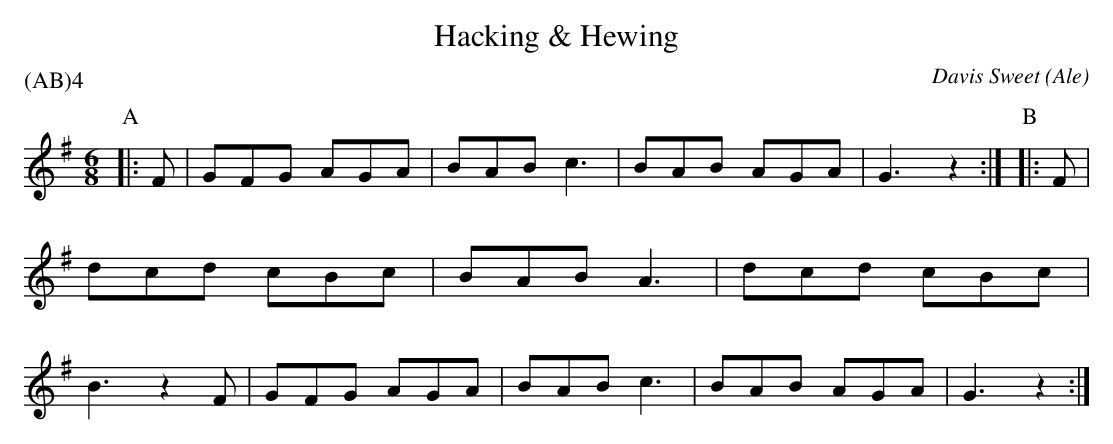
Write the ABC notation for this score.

X:1
T:Hacking \& Hewing
M:6/8
C:Davis Sweet
O:Ale
P:(AB)4
K:G
P:A
|: F | GFG AGA | BAB c3 | BAB AGA | G3 z2 :|\
P:B
|: F | dcd cBc | BAB A3 | dcd cBc | B3 z2 \
F | GFG AGA | BAB c3 | BAB AGA | G3 z2 :|
